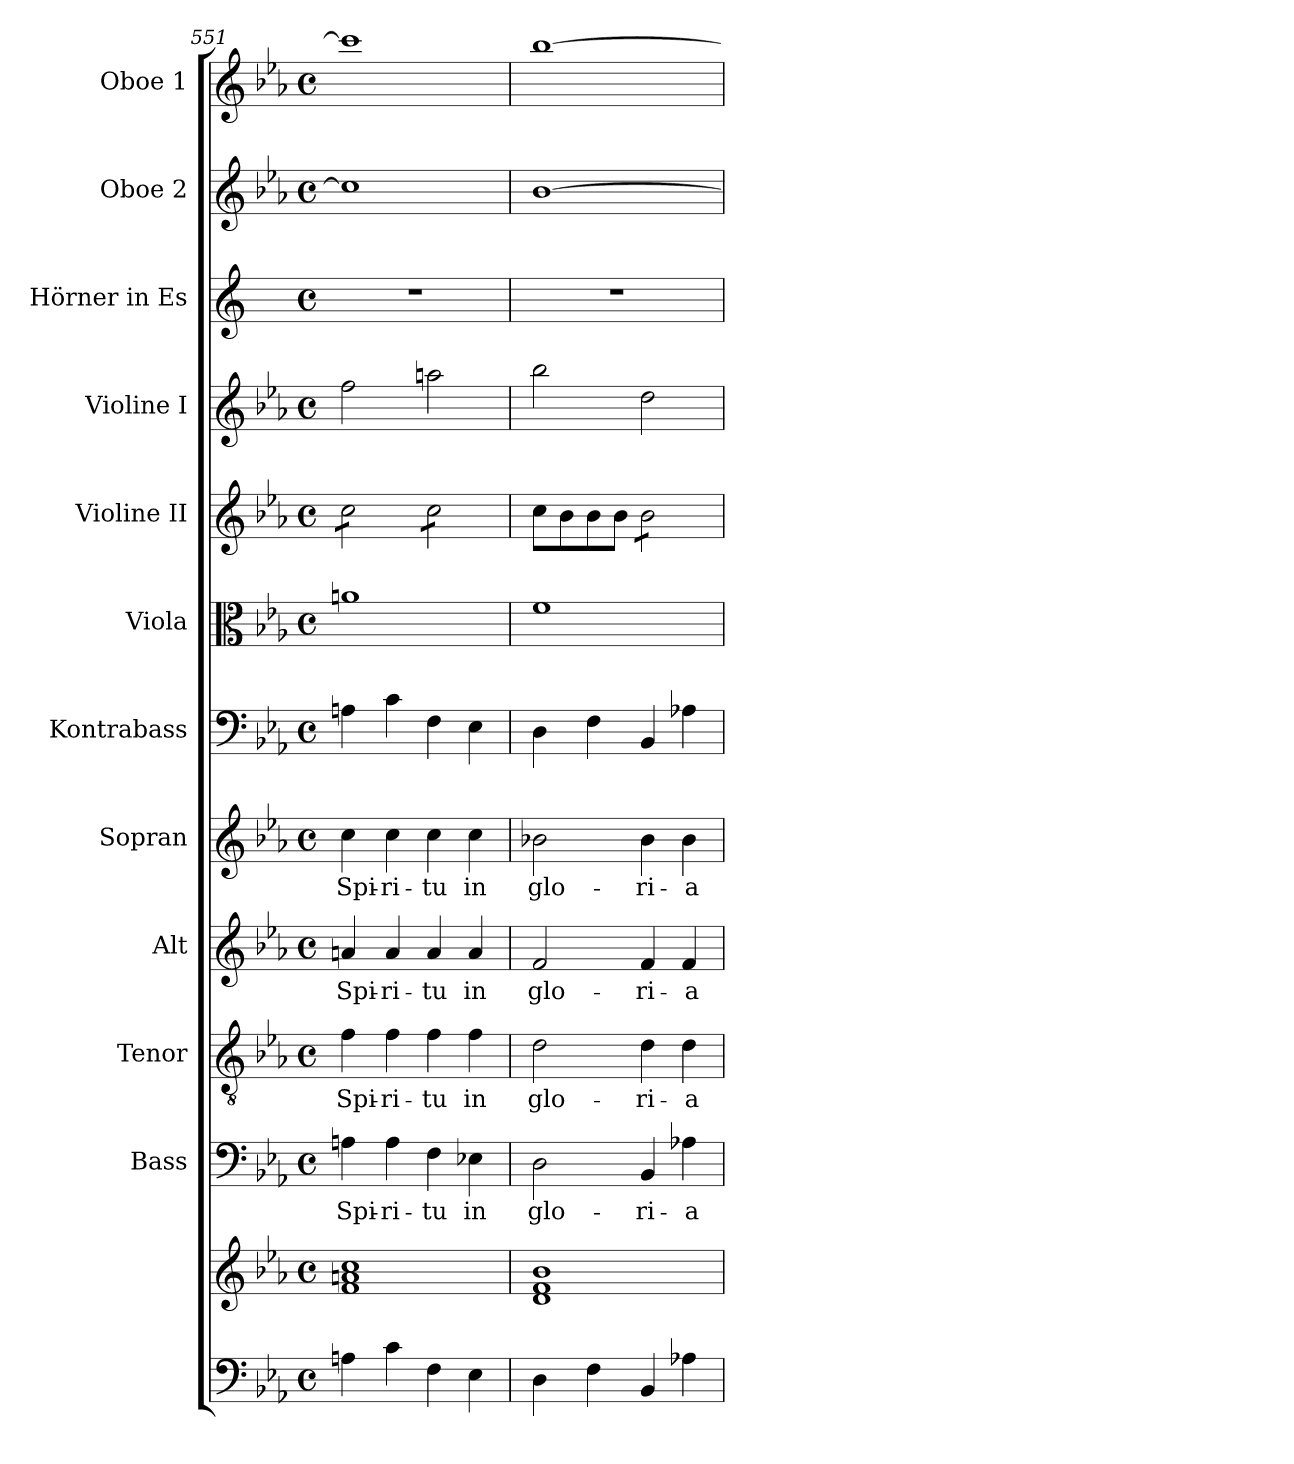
**kern	**kern	**kern	**text	**kern	**text	**kern	**text	**kern	**text	**kern	**kern	**kern	**kern	**kern	**kern	**kern
*part12	*part12	*part11	*part11	*part10	*part10	*part9	*part9	*part8	*part8	*part7	*part6	*part5	*part4	*part3	*part2	*part1
*staff13	*staff12	*staff11	*staff11	*staff10	*staff10	*staff9	*staff9	*staff8	*staff8	*staff7	*staff6	*staff5	*staff4	*staff3	*staff2	*staff1
*	*	*I"Bass	*	*I"Tenor	*	*I"Alt	*	*I"Sopran	*	*I"Kontrabass	*I"Viola	*I"Violine II	*I"Violine I	*I"Hörner in Es	*I"Oboe 2	*I"Oboe 1
*	*	*I'B.	*	*I'T.	*	*I'A.	*	*I'S.	*	*I'Kb.	*I'Vla.	*I'Vl. II	*I'Vl. I	*	*I'Ob. 2	*I'Ob. 1
!!LO:PB:g=z
*clefF4	*clefG2	*clefF4	*	*clefGv2	*	*clefG2	*	*clefG2	*	*clefF4	*clefC3	*clefG2	*clefG2	*clefG2	*clefG2	*clefG2
*	*	*	*	*	*	*	*	*	*	*ITrd7c12	*	*	*	*ITrd5c9	*	*
*k[b-e-a-]	*k[b-e-a-]	*k[b-e-a-]	*	*k[b-e-a-]	*	*k[b-e-a-]	*	*k[b-e-a-]	*	*k[b-e-a-]	*k[b-e-a-]	*k[b-e-a-]	*k[b-e-a-]	*k[b-e-a-]	*k[b-e-a-]	*k[b-e-a-]
*E-:	*E-:	*E-:	*	*E-:	*	*E-:	*	*E-:	*	*E-:	*E-:	*E-:	*E-:	*E-:	*E-:	*E-:
*M4/4	*M4/4	*M4/4	*	*M4/4	*	*M4/4	*	*M4/4	*	*M4/4	*M4/4	*M4/4	*M4/4	*M4/4	*M4/4	*M4/4
*met(c)	*met(c)	*met(c)	*	*met(c)	*	*met(c)	*	*met(c)	*	*met(c)	*met(c)	*met(c)	*met(c)	*met(c)	*met(c)	*met(c)
=551	=551	=551	=551	=551	=551	=551	=551	=551	=551	=551	=551	=551	=551	=551	=551	=551
!	!	!	!LO:LY:b	!	!LO:LY:b	!	!LO:LY:b	!	!LO:LY:b	!	!	!	!	!	!	!
*	*	*	*	*	*	*	*	*	*	*	*	*tremolo	*	*	*	*
4An\	1f 1an 1cc	4An\	Spi-	4f\	Spi-	4an/	Spi-	4cc\	Spi-	4AAn\	1an	8cc\L	2ff\	1r	1cc]	1ccc]
.	.	.	.	.	.	.	.	.	.	.	.	8cc\	.	.	.	.
!	!	!	!LO:LY:b	!	!LO:LY:b	!	!LO:LY:b	!	!LO:LY:b	!	!	!	!	!	!	!
4c\	.	4A\	-ri-	4f\	-ri-	4a/	-ri-	4cc\	-ri-	4C\	.	8cc\	.	.	.	.
.	.	.	.	.	.	.	.	.	.	.	.	8cc\J	.	.	.	.
!	!	!	!LO:LY:b	!	!LO:LY:b	!	!LO:LY:b	!	!LO:LY:b	!	!	!	!	!	!	!
4F\	.	4F\	-tu	4f\	-tu	4a/	-tu	4cc\	-tu	4FF\	.	8cc\L	2aan\	.	.	.
.	.	.	.	.	.	.	.	.	.	.	.	8cc\	.	.	.	.
!	!	!	!LO:LY:b	!	!LO:LY:b	!	!LO:LY:b	!	!LO:LY:b	!	!	!	!	!	!	!
4E-\	.	4E-X\	in	4f\	in	4a/	in	4cc\	in	4EE-\	.	8cc\	.	.	.	.
.	.	.	.	.	.	.	.	.	.	.	.	8cc\J	.	.	.	.
*	*	*	*	*	*	*	*	*	*	*	*	*Xtremolo	*	*	*	*
=552	=552	=552	=552	=552	=552	=552	=552	=552	=552	=552	=552	=552	=552	=552	=552	=552
!	!	!	!LO:LY:b	!	!LO:LY:b	!	!LO:LY:b	!	!LO:LY:b	!	!	!	!	!	!	!
4D\	1d 1f 1b-	2D\	glo-	2d\	glo-	2f/	glo-	2b-X\	glo-	4DD\	1f	8cc\L	2bb-\	1r	[1b-	[1bb-
.	.	.	.	.	.	.	.	.	.	.	.	8b-\	.	.	.	.
4F\	.	.	.	.	.	.	.	.	.	4FF\	.	8b-\	.	.	.	.
.	.	.	.	.	.	.	.	.	.	.	.	8b-\J	.	.	.	.
!	!	!	!LO:LY:b	!	!LO:LY:b	!	!LO:LY:b	!	!LO:LY:b	!	!	!	!	!	!	!
*	*	*	*	*	*	*	*	*	*	*	*	*tremolo	*	*	*	*
4BB-/	.	4BB-/	-ri-	4d\	-ri-	4f/	-ri-	4b-\	-ri-	4BBB-/	.	8b-\L	2dd\	.	.	.
.	.	.	.	.	.	.	.	.	.	.	.	8b-\	.	.	.	.
!	!	!	!LO:LY:b	!	!LO:LY:b	!	!LO:LY:b	!	!LO:LY:b	!	!	!	!	!	!	!
4A-X\	.	4A-X\	-a	4d\	-a	4f/	-a	4b-\	-a	4AA-X\	.	8b-\	.	.	.	.
.	.	.	.	.	.	.	.	.	.	.	.	8b-\J	.	.	.	.
*	*	*	*	*	*	*	*	*	*	*	*	*Xtremolo	*	*	*	*
=	=	=	=	=	=	=	=	=	=	=	=	=	=	=	=	=
*-	*-	*-	*-	*-	*-	*-	*-	*-	*-	*-	*-	*-	*-	*-	*-	*-
